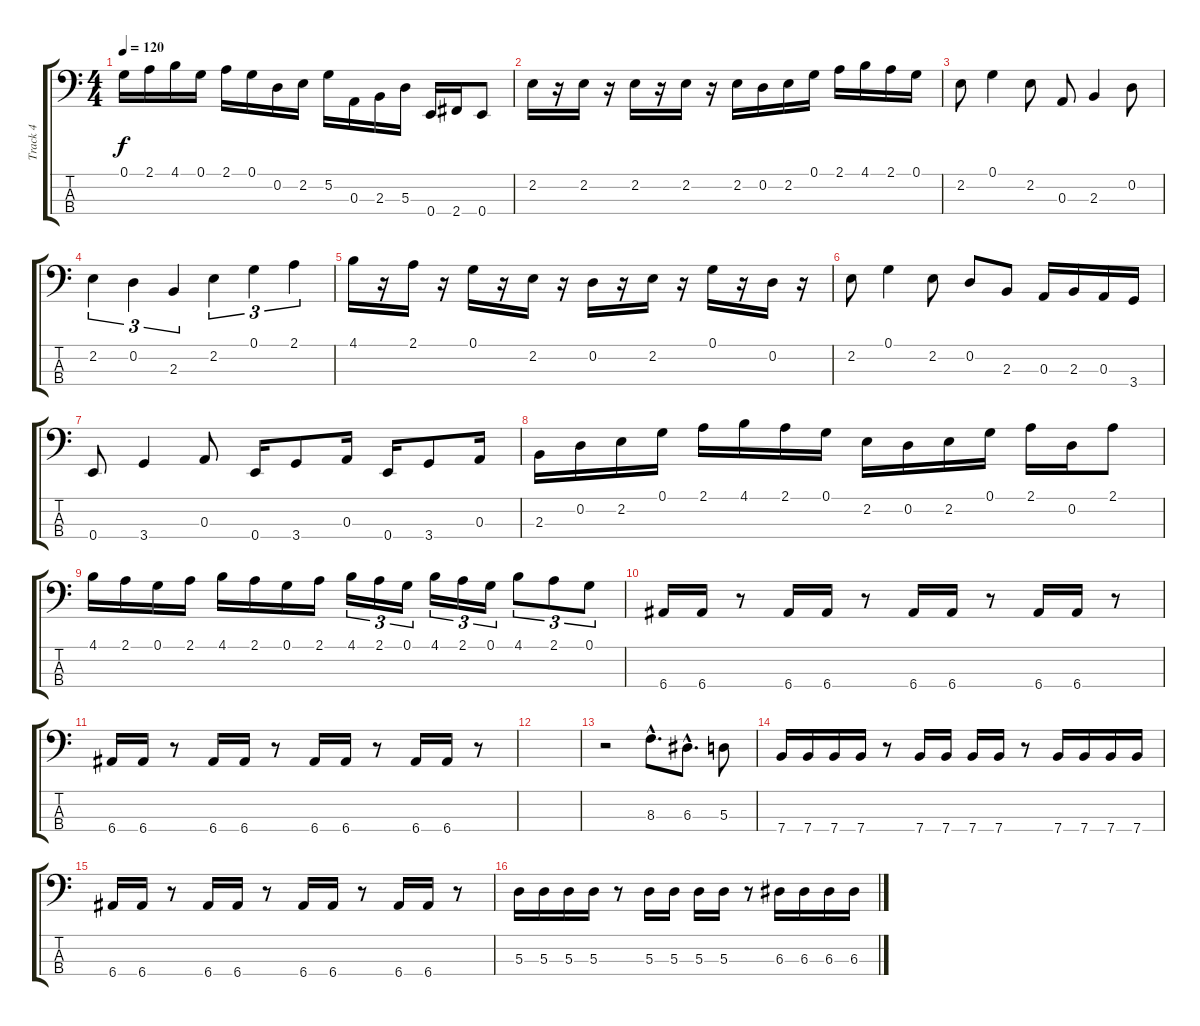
\track ("Track 4" "Track 4") {instrument slapbass2}
\staff {score tabs}
\tuning (G2 D2 A1 E1) {hide}
\ts (4 4)
\tempo 120
\clef f4
\ks c
0.1.16{dy f} 2.1.16 4.1.16 0.1.16 2.1.16 0.1.16 0.2.16 2.2.16 5.2.16 0.3.16 2.3.16 5.3.16 0.4.16 2.4.16 0.4.8 |
2.2.16 r.16 2.2.16 r.16 2.2.16 r.16 2.2.16 r.16 2.2.16 0.2.16 2.2.16 0.1.16 2.1.16 4.1.16 2.1.16 0.1.16 |
2.2.8 0.1.4 2.2.8 0.3.8 2.3.4 0.2.8 |
2.2.4{tu (3 2)} 0.2.4{tu (3 2)} 2.3.4{tu (3 2)} 2.2.4{tu (3 2)} 0.1.4{tu (3 2)} 2.1.4{tu (3 2)} |
4.1.16 r.16 2.1.16 r.16 0.1.16 r.16 2.2.16 r.16 0.2.16 r.16 2.2.16 r.16 0.1.16 r.16 0.2.16 r.16 |
2.2.8 0.1.4 2.2.8 0.2.8 2.3.8 0.3.16 2.3.16 0.3.16 3.4.16 |
0.4.8 3.4.4 0.3.8 0.4.16 3.4.8 0.3.16 0.4.16 3.4.8 0.3.16 |
2.3.16 0.2.16 2.2.16 0.1.16 2.1.16 4.1.16 2.1.16 0.1.16 2.2.16 0.2.16 2.2.16 0.1.16 2.1.16 0.2.16 2.1.8 |
4.1.16 2.1.16 0.1.16 2.1.16 4.1.16 2.1.16 0.1.16 2.1.16 4.1.16{tu (3 2)} 2.1.16{tu (3 2)} 0.1.16{tu (3 2)} 4.1.16{tu (3 2)} 2.1.16{tu (3 2)} 0.1.16{tu (3 2)} 4.1.8{tu (3 2)} 2.1.8{tu (3 2)} 0.1.8{tu (3 2)} |
6.4.16 6.4.16 r.8 6.4.16 6.4.16 r.8 6.4.16 6.4.16 r.8 6.4.16 6.4.16 r.8 |
6.4.16 6.4.16 r.8 6.4.16 6.4.16 r.8 6.4.16 6.4.16 r.8 6.4.16 6.4.16 r.8 |
|
r.2 8.3{hac}.8{d} 6.3{hac}.8{d} 5.3.8 |
7.4.16 7.4.16 7.4.16 7.4.16 r.8 7.4.16 7.4.16 7.4.16 7.4.16 r.8 7.4.16 7.4.16 7.4.16 7.4.16 |
6.4.16 6.4.16 r.8 6.4.16 6.4.16 r.8 6.4.16 6.4.16 r.8 6.4.16 6.4.16 r.8 |
5.3.16 5.3.16 5.3.16 5.3.16 r.8 5.3.16 5.3.16 5.3.16 5.3.16 r.8 6.3.16 6.3.16 6.3.16 6.3.16
